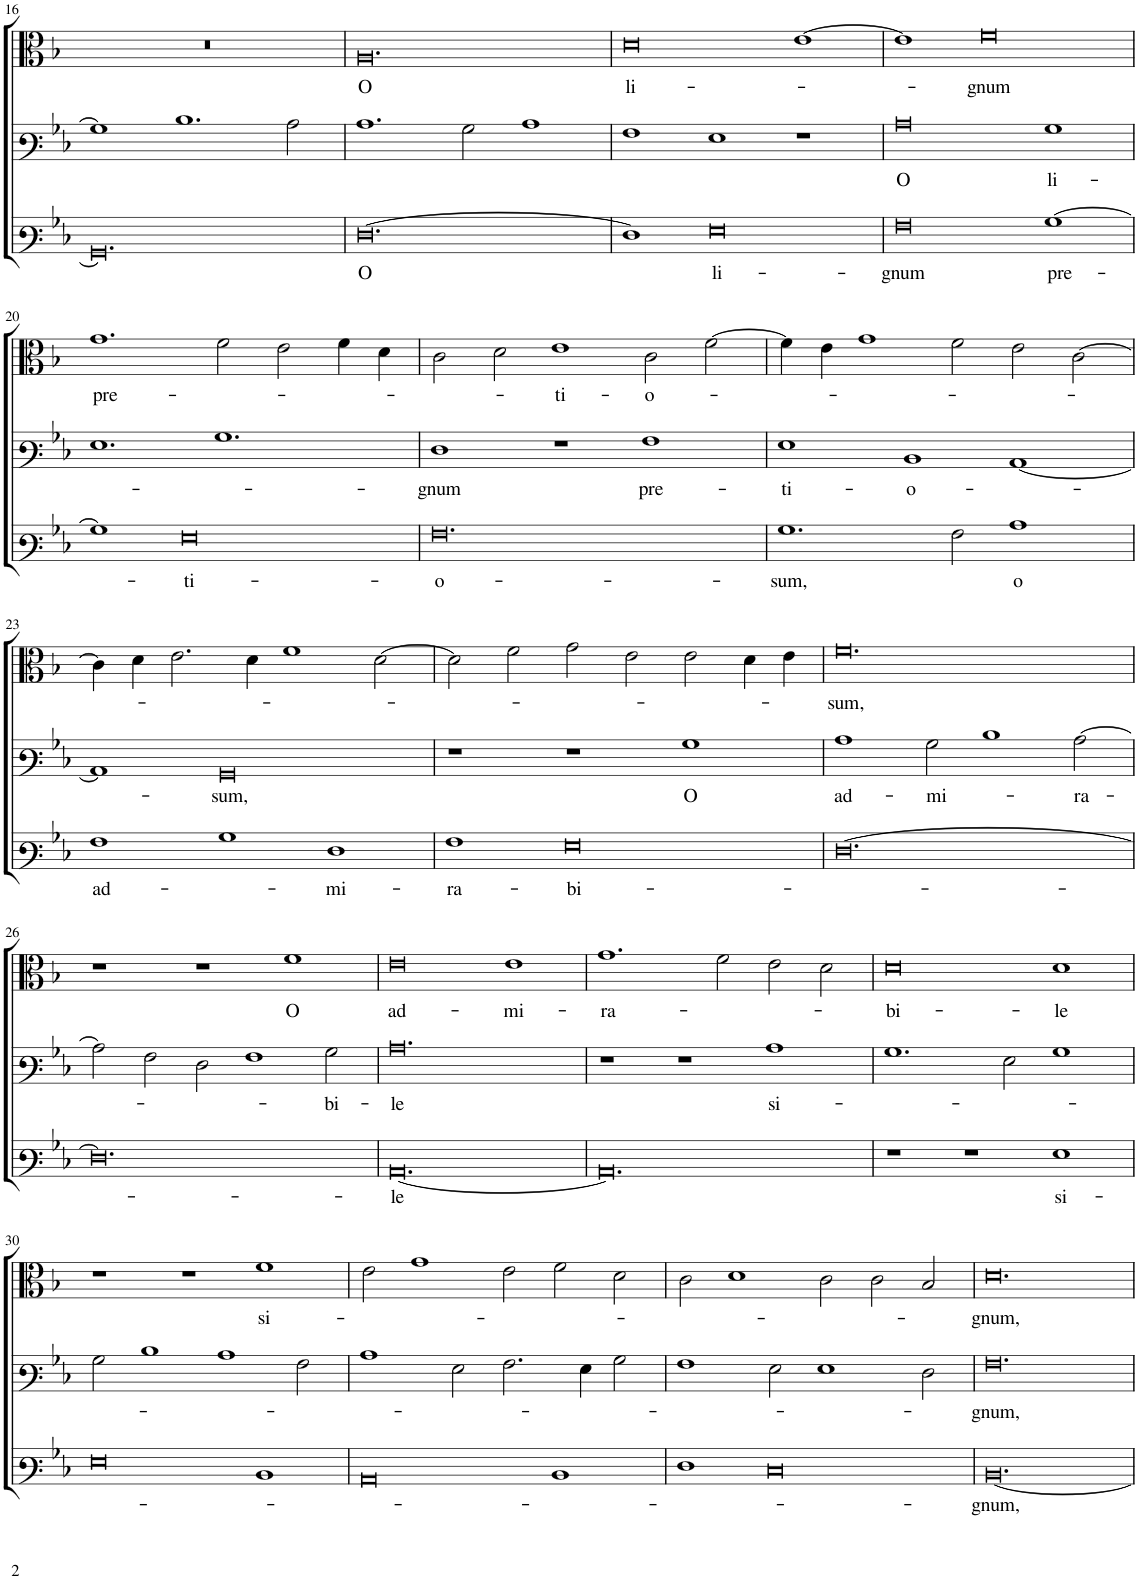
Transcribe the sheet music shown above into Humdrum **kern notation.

**kern	**text	**kern	**text	**kern	**text
*part3	*part3	*part2	*part2	*part1	*part1
*staff3	*staff3	*staff2	*staff2	*staff1	*staff1
*I"Tenor	*	*I"Contra	*	*I"Alto	*
!!LO:PB:g=z
*clefF3	*	*clefF3	*	*clefC3	*
*k[b-e-]	*	*k[b-e-]	*	*k[b-]	*
*M3/1	*	*M3/1	*	*M3/1	*
=16	=16	=16	=16	=16	=16
0.BB-]	.	1B-]	.	0.r	.
.	.	1.d	.	.	.
.	.	2c\	.	.	.
=17	=17	=17	=17	=17	=17
!	!LO:LY:b	!	!	!	!LO:LY:b
[0.F	O	1.c	.	0.A	O
.	.	2B-\	.	.	.
.	.	1c	.	.	.
=18	=18	=18	=18	=18	=18
!	!	!	!	!	!LO:LY:b
1F]	.	1A	.	0d	li-
!	!LO:LY:b	!	!	!	!
0G	li-	1G	.	.	.
.	.	1r	.	[1e	.
=19	=19	=19	=19	=19	=19
!	!LO:LY:b	!	!LO:LY:b	!	!
0A	-gnum	0c	O	1e]	.
!	!	!	!	!	!LO:LY:b
.	.	.	.	0f	-gnum
!	!LO:LY:b	!	!LO:LY:b	!	!
[1B-	pre-	1B-	li-	.	.
!!LO:LB:g=z
=20	=20	=20	=20	=20	=20
!	!	!	!	!	!LO:LY:b
1B-]	.	1.G	.	1.g	pre-
!	!LO:LY:b	!	!	!	!
0G	-ti-	.	.	.	.
.	.	1.B-	.	2f\	.
.	.	.	.	2e\	.
.	.	.	.	4f\	.
.	.	.	.	4d\	.
=21	=21	=21	=21	=21	=21
!	!LO:LY:b	!	!LO:LY:b	!	!
0.A	-o-	1F	-gnum	2c\	.
.	.	.	.	2d\	.
!	!	!	!	!	!LO:LY:b
.	.	1r	.	1e	-ti-
!	!	!	!LO:LY:b	!	!LO:LY:b
.	.	1A	pre-	2c\	-o-
.	.	.	.	[2f\	.
=22	=22	=22	=22	=22	=22
!	!LO:LY:b	!	!LO:LY:b	!	!
1.B-	-sum,	1G	-ti-	4f\]	.
.	.	.	.	4e\	.
.	.	.	.	1g	.
!	!	!	!LO:LY:b	!	!
.	.	1D	-o-	.	.
2A\	.	.	.	2f\	.
!	!LO:LY:b	!	!	!	!
1c	o	[1C	.	2e\	.
.	.	.	.	[2c\	.
!!LO:LB:g=z
=23	=23	=23	=23	=23	=23
!	!LO:LY:b	!	!	!	!
1A	ad-	1C]	.	4c\]	.
.	.	.	.	4d\	.
.	.	.	.	2.e\	.
!	!	!	!LO:LY:b	!	!
1B-	.	0BB-	-sum,	.	.
.	.	.	.	4d\	.
.	.	.	.	1f	.
!	!LO:LY:b	!	!	!	!
1F	-mi-	.	.	.	.
.	.	.	.	[2d\	.
=24	=24	=24	=24	=24	=24
!	!LO:LY:b	!	!	!	!
1A	-ra-	1r	.	2d\]	.
.	.	.	.	2f\	.
!	!LO:LY:b	!	!	!	!
0G	-bi-	1r	.	2g\	.
.	.	.	.	2e\	.
!	!	!	!LO:LY:b	!	!
.	.	1B-	O	2e\	.
.	.	.	.	4d\	.
.	.	.	.	4e\	.
=25	=25	=25	=25	=25	=25
!	!	!	!LO:LY:b	!	!LO:LY:b
[0.F	.	1c	ad-	0.f	-sum,
!	!	!	!LO:LY:b	!	!
.	.	2B-\	-mi-	.	.
.	.	1d	.	.	.
!	!	!	!LO:LY:b	!	!
.	.	[2c\	-ra-	.	.
!!LO:LB:g=z
=26	=26	=26	=26	=26	=26
0.F]	.	2c\]	.	1r	.
.	.	2A\	.	.	.
.	.	2F\	.	1r	.
.	.	1A	.	.	.
!	!	!	!	!	!LO:LY:b
.	.	.	.	1f	O
!	!	!	!LO:LY:b	!	!
.	.	2B-\	-bi-	.	.
=27	=27	=27	=27	=27	=27
!	!LO:LY:b	!	!LO:LY:b	!	!LO:LY:b
[0.C	-le	0.c	-le	0e	ad-
!	!	!	!	!	!LO:LY:b
.	.	.	.	1e	-mi-
=28	=28	=28	=28	=28	=28
!	!	!	!	!	!LO:LY:b
0.C]	.	1r	.	1.g	-ra-
.	.	1r	.	.	.
.	.	.	.	2f\	.
!	!	!	!LO:LY:b	!	!
.	.	1c	si-	2e\	.
.	.	.	.	2d\	.
=29	=29	=29	=29	=29	=29
!	!	!	!	!	!LO:LY:b
1r	.	1.B-	.	0d	-bi-
1r	.	.	.	.	.
.	.	2G\	.	.	.
!	!LO:LY:b	!	!	!	!LO:LY:b
1G	si-	1B-	.	1d	-le
!!LO:LB:g=z
=30	=30	=30	=30	=30	=30
0G	.	2B-\	.	1r	.
.	.	1d	.	.	.
.	.	.	.	1r	.
.	.	1c	.	.	.
!	!	!	!	!	!LO:LY:b
1D	.	.	.	1f	si-
.	.	2A\	.	.	.
=31	=31	=31	=31	=31	=31
0C	.	1c	.	2e\	.
.	.	.	.	1g	.
.	.	2G\	.	.	.
.	.	2.A\	.	2e\	.
1D	.	.	.	2f\	.
.	.	4G\	.	.	.
.	.	2B-\	.	2d\	.
=32	=32	=32	=32	=32	=32
1F	.	1A	.	2c\	.
.	.	.	.	1d	.
0E-	.	2G\	.	.	.
.	.	1G	.	2c\	.
.	.	.	.	2c\	.
.	.	2F\	.	2B-/	.
=33	=33	=33	=33	=33	=33
!	!LO:LY:b	!	!LO:LY:b	!	!LO:LY:b
[0.D	-gnum,	0.A	-gnum,	0.d	-gnum,
=	=	=	=	=	=
*-	*-	*-	*-	*-	*-
